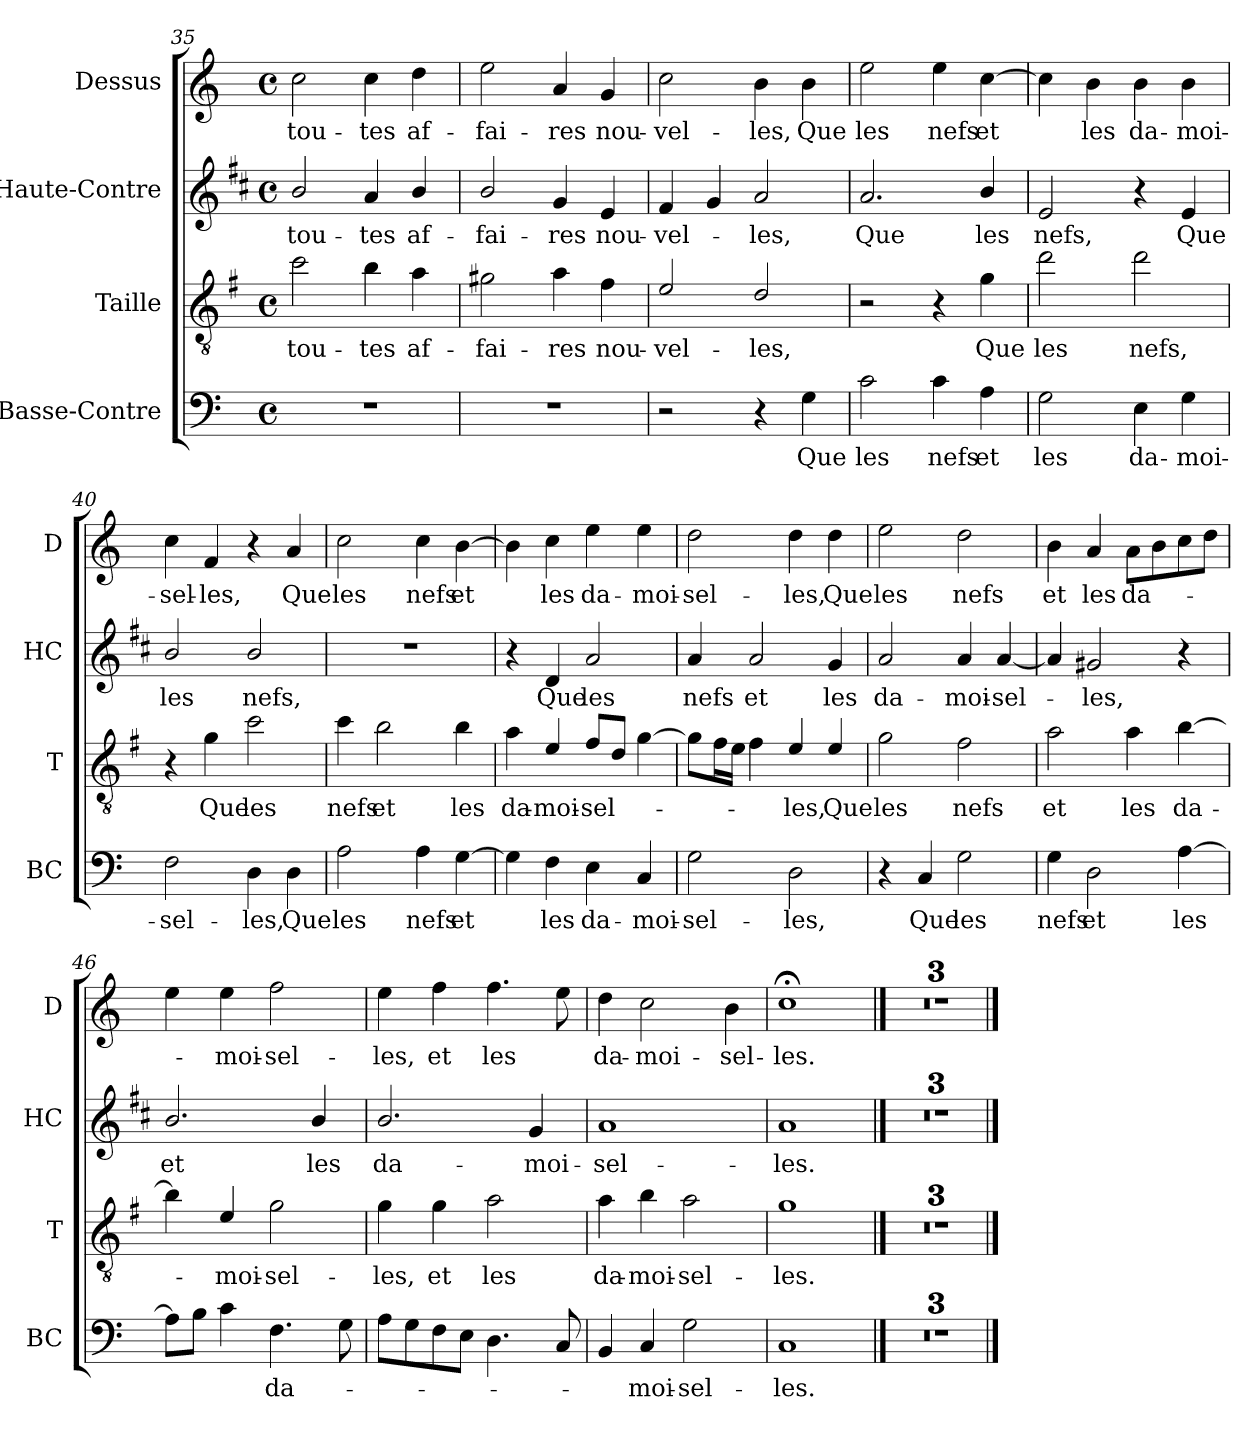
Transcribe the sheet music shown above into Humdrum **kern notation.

**kern	**text	**kern	**text	**kern	**text	**kern	**text
*part4	*part4	*part3	*part3	*part2	*part2	*part1	*part1
*staff4	*staff4	*staff3	*staff3	*staff2	*staff2	*staff1	*staff1
*I"Basse-Contre	*	*I"Taille	*	*I"Haute-Contre	*	*I"Dessus	*
*I'BC	*	*I'T	*	*I'HC	*	*I'D	*
*clefF4	*	*clefGv2	*	*clefG2	*	*clefG2	*
*	*	*ITrd4c7	*	*ITrd1c2	*	*	*
*k[]	*	*k[]	*	*k[]	*	*k[]	*
*C:	*	*C:	*	*C:	*	*C:	*
*M4/4	*	*M4/4	*	*M4/4	*	*M4/4	*
*met(c)	*	*met(c)	*	*met(c)	*	*met(c)	*
=35	=35	=35	=35	=35	=35	=35	=35
!	!	!	!LO:LY:b	!	!LO:LY:b	!	!LO:LY:b
1r	.	2f\	tou-	2a/	tou-	2cc\	tou-
!	!	!	!LO:LY:b	!	!LO:LY:b	!	!LO:LY:b
.	.	4e\	-tes	4g/	-tes	4cc\	-tes
!	!	!	!LO:LY:b	!	!LO:LY:b	!	!LO:LY:b
.	.	4d\	af-	4a/	af-	4dd\	af-
=36	=36	=36	=36	=36	=36	=36	=36
!	!	!	!LO:LY:b	!	!LO:LY:b	!	!LO:LY:b
1r	.	2c#X\	-fai-	2a/	-fai-	2ee\	-fai-
!	!	!	!LO:LY:b	!	!LO:LY:b	!	!LO:LY:b
.	.	4d\	-res	4f/	-res	4a/	-res
!	!	!	!LO:LY:b	!	!LO:LY:b	!	!LO:LY:b
.	.	4B\	nou-	4d/	nou-	4g/	nou-
!!LO:LB:g=z
=37	=37	=37	=37	=37	=37	=37	=37
!	!	!	!LO:LY:b	!	!LO:LY:b	!	!LO:LY:b
2r	.	2A/	-vel-	4e/	-vel-	2cc\	-vel-
.	.	.	.	4f/	.	.	.
!	!	!	!LO:LY:b	!	!LO:LY:b	!	!LO:LY:b
4r	.	2G/	-les,	2g/	-les,	4b\	-les,
!	!LO:LY:b	!	!	!	!	!	!LO:LY:b
4G\	Que	.	.	.	.	4b\	Que
=38	=38	=38	=38	=38	=38	=38	=38
!	!LO:LY:b	!	!	!	!LO:LY:b	!	!LO:LY:b
2c\	les	2r	.	2.g/	Que	2ee\	les
!	!LO:LY:b	!	!	!	!	!	!LO:LY:b
4c\	nefs	4r	.	.	.	4ee\	nefs
!	!LO:LY:b	!	!LO:LY:b	!	!LO:LY:b	!	!LO:LY:b
4A\	et	4c\	Que	4a/	les	[4cc\	et
=39	=39	=39	=39	=39	=39	=39	=39
!	!LO:LY:b	!	!LO:LY:b	!	!LO:LY:b	!	!
2G\	les	2g\	les	2d/	nefs,	4cc\]	.
!	!	!	!	!	!	!	!LO:LY:b
.	.	.	.	.	.	4b\	les
!	!LO:LY:b	!	!LO:LY:b	!	!	!	!LO:LY:b
4E\	da-	2g\	nefs,	4r	.	4b\	da-
!	!LO:LY:b	!	!	!	!LO:LY:b	!	!LO:LY:b
4G\	-moi-	.	.	4d/	Que	4b\	-moi-
=40	=40	=40	=40	=40	=40	=40	=40
!	!LO:LY:b	!	!	!	!LO:LY:b	!	!LO:LY:b
2F\	-sel-	4r	.	2a/	les	4cc\	-sel-
!	!	!	!LO:LY:b	!	!	!	!LO:LY:b
.	.	4c\	Que	.	.	4f/	-les,
!	!LO:LY:b	!	!LO:LY:b	!	!LO:LY:b	!	!
4D\	-les,	2f\	les	2a/	nefs,	4r	.
!	!LO:LY:b	!	!	!	!	!	!LO:LY:b
4D\	Que	.	.	.	.	4a/	Que
=41	=41	=41	=41	=41	=41	=41	=41
!	!LO:LY:b	!	!LO:LY:b	!	!	!	!LO:LY:b
2A\	les	4f\	nefs	1r	.	2cc\	les
!	!	!	!LO:LY:b	!	!	!	!
.	.	2e\	et	.	.	.	.
!	!LO:LY:b	!	!	!	!	!	!LO:LY:b
4A\	nefs	.	.	.	.	4cc\	nefs
!	!LO:LY:b	!	!LO:LY:b	!	!	!	!LO:LY:b
[4G\	et	4e\	les	.	.	[4b\	et
=42	=42	=42	=42	=42	=42	=42	=42
!	!	!	!LO:LY:b	!	!	!	!
4G\]	.	4d\	da-	4r	.	4b\]	.
!	!LO:LY:b	!	!LO:LY:b	!	!LO:LY:b	!	!LO:LY:b
4F\	les	4A/	-moi-	4c/	Que	4cc\	les
!	!LO:LY:b	!	!LO:LY:b	!	!LO:LY:b	!	!LO:LY:b
4E\	da-	8B/L	-sel-	2g/	les	4ee\	da-
.	.	8G/J	.	.	.	.	.
!	!LO:LY:b	!	!	!	!	!	!LO:LY:b
4C/	-moi-	[4c\	.	.	.	4ee\	-moi-
=43	=43	=43	=43	=43	=43	=43	=43
!	!LO:LY:b	!	!	!	!LO:LY:b	!	!LO:LY:b
2G\	-sel-	8c\L]	.	4g/	nefs	2dd\	-sel-
.	.	16B\L	.	.	.	.	.
.	.	16A\JJ	.	.	.	.	.
!	!	!	!	!	!LO:LY:b	!	!
.	.	4B\	.	2g/	et	.	.
!	!LO:LY:b	!	!LO:LY:b	!	!	!	!LO:LY:b
2D\	-les,	4A/	-les,	.	.	4dd\	-les,
!	!	!	!LO:LY:b	!	!LO:LY:b	!	!LO:LY:b
.	.	4A/	Que	4f/	les	4dd\	Que
=44	=44	=44	=44	=44	=44	=44	=44
!	!	!	!LO:LY:b	!	!LO:LY:b	!	!LO:LY:b
4r	.	2c\	les	2g/	da-	2ee\	les
!	!LO:LY:b	!	!	!	!	!	!
4C/	Que	.	.	.	.	.	.
!	!LO:LY:b	!	!LO:LY:b	!	!LO:LY:b	!	!LO:LY:b
2G\	les	2B\	nefs	4g/	-moi-	2dd\	nefs
!	!	!	!	!	!LO:LY:b	!	!
.	.	.	.	[4g/	-sel-	.	.
!!LO:LB:g=z
=45	=45	=45	=45	=45	=45	=45	=45
!	!LO:LY:b	!	!LO:LY:b	!	!	!	!LO:LY:b
4G\	nefs	2d\	et	4g/]	.	4b\	et
!	!LO:LY:b	!	!	!	!LO:LY:b	!	!LO:LY:b
2D\	et	.	.	2f#X/	-les,	4a/	les
!	!	!	!LO:LY:b	!	!	!	!LO:LY:b
.	.	4d\	les	.	.	8a\L	da-
.	.	.	.	.	.	8b\	.
!	!LO:LY:b	!	!LO:LY:b	!	!	!	!
[4A\	les	[4e\	da-	4r	.	8cc\	.
.	.	.	.	.	.	8dd\J	.
=46	=46	=46	=46	=46	=46	=46	=46
!	!	!	!	!	!LO:LY:b	!	!
8A\L]	.	4e\]	.	2.a/	et	4ee\	.
8B\J	.	.	.	.	.	.	.
!	!	!	!LO:LY:b	!	!	!	!LO:LY:b
4c\	.	4A/	-moi-	.	.	4ee\	-moi-
!	!LO:LY:b	!	!LO:LY:b	!	!	!	!LO:LY:b
4.F\	da-	2c\	-sel-	.	.	2ff\	-sel-
!	!	!	!	!	!LO:LY:b	!	!
.	.	.	.	4a/	les	.	.
8G\	.	.	.	.	.	.	.
=47	=47	=47	=47	=47	=47	=47	=47
!	!	!	!LO:LY:b	!	!LO:LY:b	!	!LO:LY:b
8A\L	.	4c\	-les,	2.a/	da-	4ee\	-les,
8G\	.	.	.	.	.	.	.
!	!	!	!LO:LY:b	!	!	!	!LO:LY:b
8F\	.	4c\	et	.	.	4ff\	et
8E\J	.	.	.	.	.	.	.
!	!	!	!LO:LY:b	!	!	!	!LO:LY:b
4.D\	.	2d\	les	.	.	4.ff\	les
!	!	!	!	!	!LO:LY:b	!	!
.	.	.	.	4f/	-moi-	.	.
8C/	.	.	.	.	.	8ee\	.
=48	=48	=48	=48	=48	=48	=48	=48
!	!	!	!LO:LY:b	!	!LO:LY:b	!	!LO:LY:b
4BB/	.	4d\	da-	1g	-sel-	4dd\	da-
!	!LO:LY:b	!	!LO:LY:b	!	!	!	!LO:LY:b
4C/	-moi-	4e\	-moi-	.	.	2cc\	-moi-
!	!LO:LY:b	!	!LO:LY:b	!	!	!	!
2G\	-sel-	2d\	-sel-	.	.	.	.
!	!	!	!	!	!	!	!LO:LY:b
.	.	.	.	.	.	4b\	-sel-
=49	=49	=49	=49	=49	=49	=49	=49
!	!LO:LY:b	!	!LO:LY:b	!	!LO:LY:b	!	!LO:LY:b
1C	-les.	1c	-les.	1g	-les.	1cc;<	-les.
==50	==50	==50	==50	==50	==50	==50	==50
1r	.	1r	.	1r	.	1r	.
=51	=51	=51	=51	=51	=51	=51	=51
1r	.	1r	.	1r	.	1r	.
=52	=52	=52	=52	=52	=52	=52	=52
1r	.	1r	.	1r	.	1r	.
==	==	==	==	==	==	==	==
*-	*-	*-	*-	*-	*-	*-	*-
